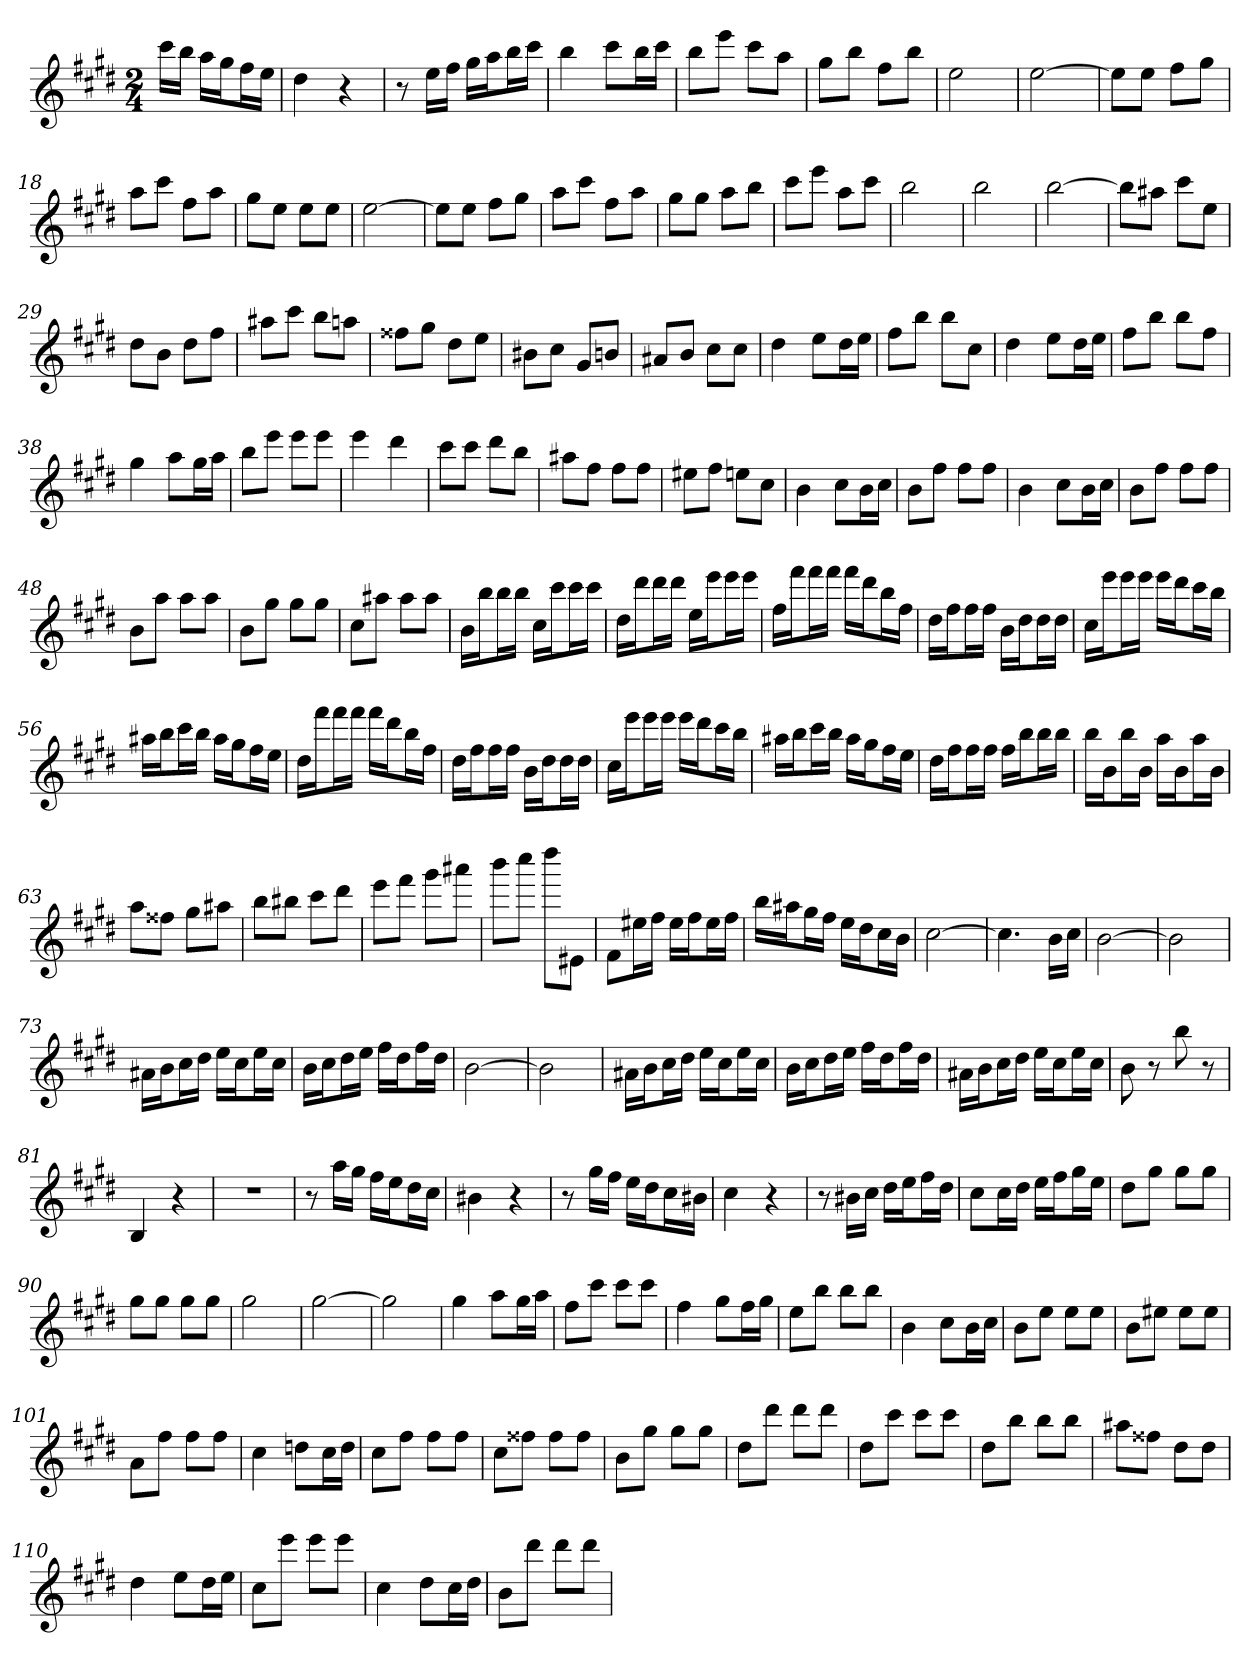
**kern
*part1
*staff1
*k[f#c#g#d#]
*E:
*M2/4
=
16ccc#LL
16bbJJ
16aaLL
16gg#J
16ff#L
16eeJJ
=10
4dd#
4r
=11
8r
16eeLL
16ff#JJ
16gg#LL
16aaJ
16bbL
16ccc#JJ
=12
4bb
8ccc#L
16bbL
16ccc#JJ
=13
8bbL
8eeeJ
8ccc#L
8aaJ
=14
8gg#L
8bbJ
8ff#L
8bbJ
=15
2ee
=16
[2ee
=17
8eeL]
8eeJ
8ff#L
8gg#J
=18
8aaL
8ccc#J
8ff#L
8aaJ
=19
8gg#L
8eeJ
8eeL
8eeJ
=20
[2ee
=21
8eeL]
8eeJ
8ff#L
8gg#J
=22
8aaL
8ccc#J
8ff#L
8aaJ
=23
8gg#L
8gg#J
8aaL
8bbJ
=24
8ccc#L
8eeeJ
8aaL
8ccc#J
=25
2bb
=26
2bb
=27
[2bb
=28
8bbL]
8aa#XJ
8ccc#L
8eeJ
=29
8dd#L
8bJ
8dd#L
8ff#J
=30
8aa#XL
8ccc#J
8bbL
8aanJ
=31
8ff##XL
8gg#J
8dd#L
8eeJ
=32
8b#XL
8cc#J
8g#L
8bnJ
=33
8a#XL
8bJ
8cc#L
8cc#J
=34
4dd#
8eeL
16dd#L
16eeJJ
=35
8ff#L
8bbJ
8bbL
8cc#J
=36
4dd#
8eeL
16dd#L
16eeJJ
=37
8ff#L
8bbJ
8bbL
8ff#J
=38
4gg#
8aaL
16gg#L
16aaJJ
=39
8bbL
8eeeJ
8eeeL
8eeeJ
=40
4eee
4ddd#
=41
8ccc#L
8ccc#J
8ddd#L
8bbJ
=42
8aa#XL
8ff#J
8ff#L
8ff#J
=43
8ee#XL
8ff#J
8eenL
8cc#J
=44
4b
8cc#L
16bL
16cc#JJ
=45
8bL
8ff#J
8ff#L
8ff#J
=46
4b
8cc#L
16bL
16cc#JJ
=47
8bL
8ff#J
8ff#L
8ff#J
=48
8bL
8aaJ
8aaL
8aaJ
=49
8bL
8gg#J
8gg#L
8gg#J
=50
8cc#L
8aa#XJ
8aa#L
8aa#J
=51
16bLL
16bbJ
16bbL
16bbJJ
16cc#LL
16ccc#J
16ccc#L
16ccc#JJ
=52
16dd#LL
16ddd#J
16ddd#L
16ddd#JJ
16eeLL
16eeeJ
16eeeL
16eeeJJ
=53
16ff#LL
16fff#J
16fff#L
16fff#JJ
16fff#LL
16ddd#J
16bbL
16ff#JJ
=54
16dd#LL
16ff#J
16ff#L
16ff#JJ
16bLL
16dd#J
16dd#L
16dd#JJ
=55
16cc#LL
16eeeJ
16eeeL
16eeeJJ
16eeeLL
16ddd#J
16ccc#L
16bbJJ
=56
16aa#XLL
16bbJ
16ccc#L
16bbJJ
16aa#LL
16gg#J
16ff#L
16eeJJ
=57
16dd#LL
16fff#J
16fff#L
16fff#JJ
16fff#LL
16ddd#J
16bbL
16ff#JJ
=58
16dd#LL
16ff#J
16ff#L
16ff#JJ
16bLL
16dd#J
16dd#L
16dd#JJ
=59
16cc#LL
16eeeJ
16eeeL
16eeeJJ
16eeeLL
16ddd#J
16ccc#L
16bbJJ
=60
16aa#XLL
16bbJ
16ccc#L
16bbJJ
16aa#LL
16gg#J
16ff#L
16eeJJ
=61
16dd#LL
16ff#J
16ff#L
16ff#JJ
16ff#LL
16bbJ
16bbL
16bbJJ
=62
16bbLL
16bJ
16bbL
16bJJ
16aaLL
16bJ
16aaL
16bJJ
=63
8aaL
8ff##XJ
8gg#L
8aa#XJ
=64
8bbL
8bb#XJ
8ccc#L
8ddd#J
=65
8eeeL
8fff#J
8ggg#L
8aaa#XJ
=66
8bbbL
8cccc#J
8dddd#L
8e#XJ
=67
8f#L
16ee#XL
16ff#JJ
16ee#LL
16ff#J
16ee#L
16ff#JJ
=68
16bbLL
16aa#XJ
16gg#L
16ff#JJ
16eeLL
16dd#J
16cc#L
16bJJ
=69
[2cc#
=70
4.cc#]
16bLL
16cc#JJ
=71
[2b
=72
2b]
=73
16a#XLL
16bJ
16cc#L
16dd#JJ
16eeLL
16cc#J
16eeL
16cc#JJ
=74
16bLL
16cc#J
16dd#L
16eeJJ
16ff#LL
16dd#J
16ff#L
16dd#JJ
=75
[2b
=76
2b]
=77
16a#XLL
16bJ
16cc#L
16dd#JJ
16eeLL
16cc#J
16eeL
16cc#JJ
=78
16bLL
16cc#J
16dd#L
16eeJJ
16ff#LL
16dd#J
16ff#L
16dd#JJ
=79
16a#XLL
16bJ
16cc#L
16dd#JJ
16eeLL
16cc#J
16eeL
16cc#JJ
=80
8b
8r
8bb
8r
=81
4B
4r
=82
2r
=83
8r
16aaLL
16gg#JJ
16ff#LL
16eeJ
16dd#L
16cc#JJ
=84
4b#X
4r
=85
8r
16gg#LL
16ff#JJ
16eeLL
16dd#J
16cc#L
16b#XJJ
=86
4cc#
4r
=87
8r
16b#XLL
16cc#JJ
16dd#LL
16eeJ
16ff#L
16dd#JJ
=88
8cc#L
16cc#L
16dd#JJ
16eeLL
16ff#J
16gg#L
16eeJJ
=89
8dd#L
8gg#J
8gg#L
8gg#J
=90
8gg#L
8gg#J
8gg#L
8gg#J
=91
2gg#
=92
[2gg#
=93
2gg#]
=94
4gg#
8aaL
16gg#L
16aaJJ
=95
8ff#L
8ccc#J
8ccc#L
8ccc#J
=96
4ff#
8gg#L
16ff#L
16gg#JJ
=97
8eeL
8bbJ
8bbL
8bbJ
=98
4b
8cc#L
16bL
16cc#JJ
=99
8bL
8eeJ
8eeL
8eeJ
=100
8bL
8ee#XJ
8ee#L
8ee#J
=101
8aL
8ff#J
8ff#L
8ff#J
=102
4cc#
8ddnL
16cc#L
16ddJJ
=103
8cc#L
8ff#J
8ff#L
8ff#J
=104
8cc#L
8ff##XJ
8ff##L
8ff##J
=105
8bL
8gg#J
8gg#L
8gg#J
=106
8dd#L
8ddd#J
8ddd#L
8ddd#J
=107
8dd#L
8ccc#J
8ccc#L
8ccc#J
=108
8dd#L
8bbJ
8bbL
8bbJ
=109
8aa#XL
8ff##XJ
8dd#L
8dd#J
=110
4dd#
8eeL
16dd#L
16eeJJ
=111
8cc#L
8eeeJ
8eeeL
8eeeJ
=112
4cc#
8dd#L
16cc#L
16dd#JJ
=113
8bL
8ddd#J
8ddd#L
8ddd#J
=
*-
